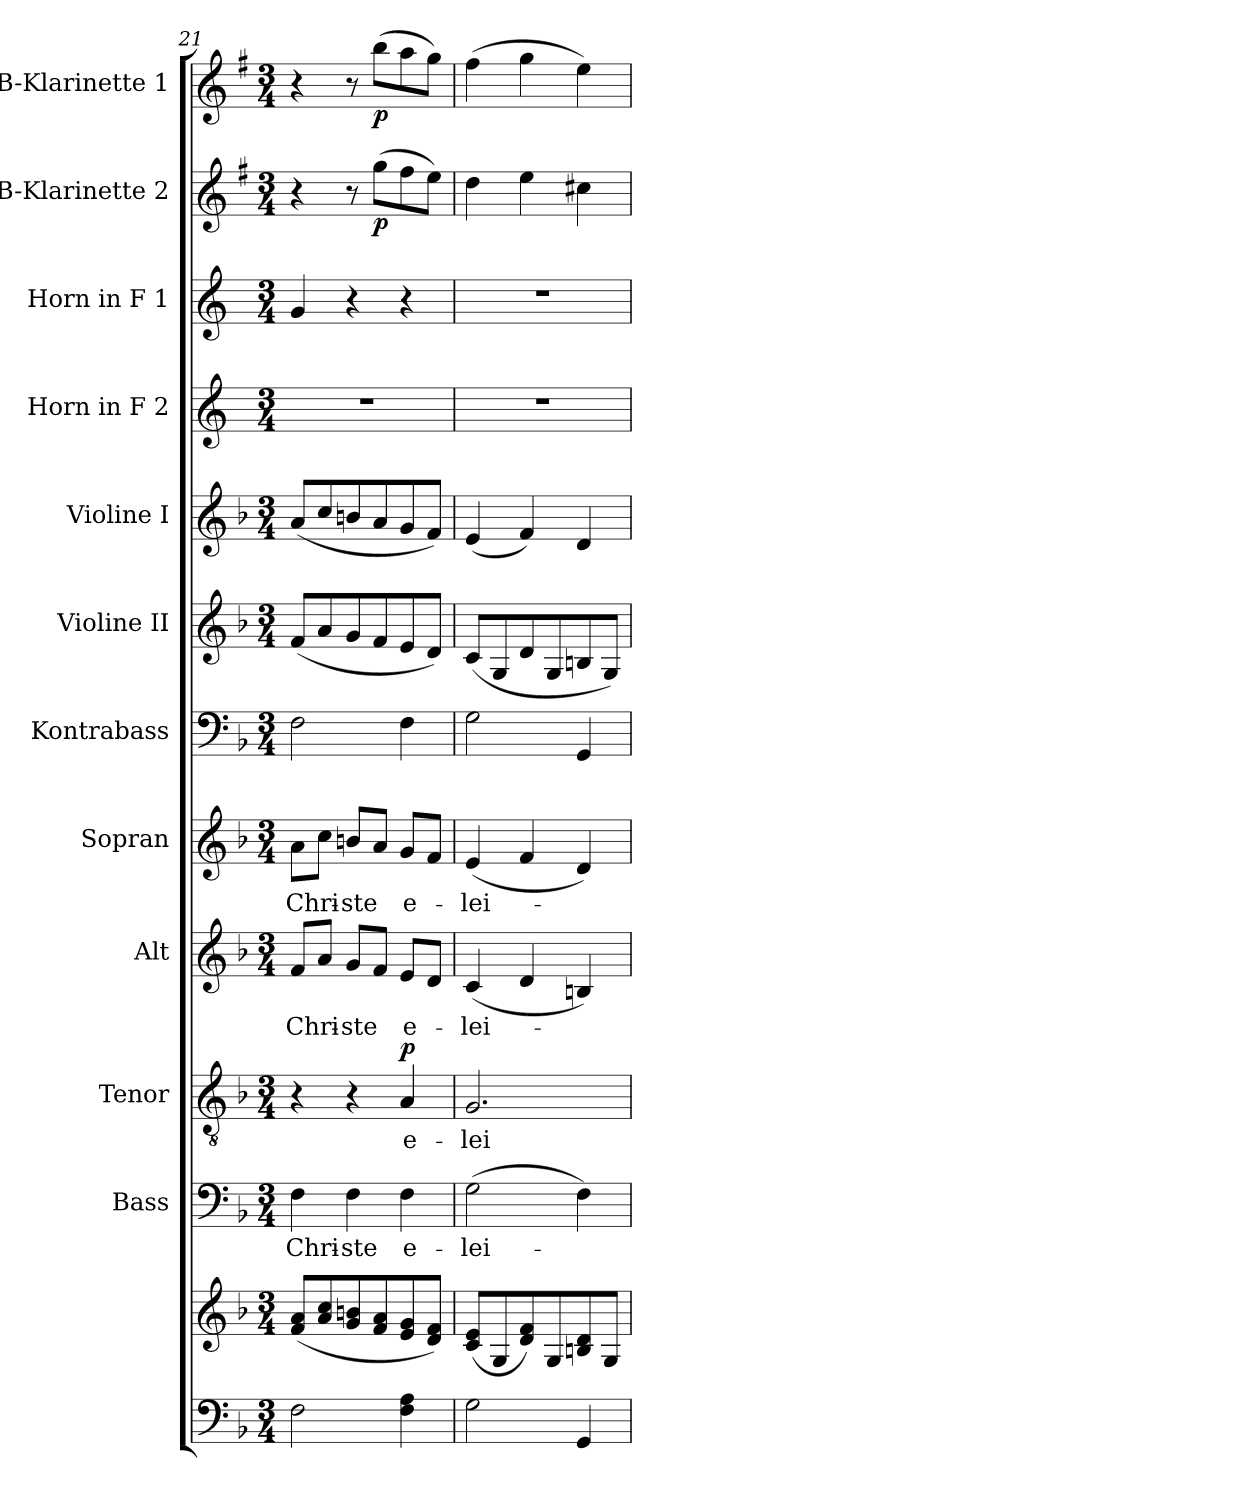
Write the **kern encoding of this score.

**kern	**kern	**kern	**text	**kern	**text	**dynam	**kern	**text	**kern	**text	**kern	**kern	**kern	**kern	**kern	**kern	**dynam	**kern	**dynam
*part12	*part12	*part11	*part11	*part10	*part10	*part10	*part9	*part9	*part8	*part8	*part7	*part6	*part5	*part4	*part3	*part2	*part2	*part1	*part1
*staff13	*staff12	*staff11	*staff11	*staff10	*staff10	*staff10	*staff9	*staff9	*staff8	*staff8	*staff7	*staff6	*staff5	*staff4	*staff3	*staff2	*staff2	*staff1	*staff1
*	*	*I"Bass	*	*I"Tenor	*	*	*I"Alt	*	*I"Sopran	*	*I"Kontrabass	*I"Violine II	*I"Violine I	*I"Horn in F 2	*I"Horn in F 1	*I"B-Klarinette 2	*	*I"B-Klarinette 1	*
*	*	*I'B.	*	*I'T.	*	*	*I'A.	*	*I'S.	*	*I'Kb.	*I'Vl. II	*I'Vl. I	*	*	*I'B Kl. 2	*	*I'B Kl. 1	*
*clefF4	*clefG2	*clefF4	*	*clefGv2	*	*	*clefG2	*	*clefG2	*	*clefF4	*clefG2	*clefG2	*clefG2	*clefG2	*clefG2	*	*clefG2	*
*	*	*	*	*	*	*	*	*	*	*	*ITrd7c12	*	*	*ITrd4c7	*ITrd4c7	*ITrd1c2	*	*ITrd1c2	*
*k[b-]	*k[b-]	*k[b-]	*	*k[b-]	*	*	*k[b-]	*	*k[b-]	*	*k[b-]	*k[b-]	*k[b-]	*k[b-]	*k[b-]	*k[b-]	*	*k[b-]	*
*F:	*F:	*F:	*	*F:	*	*	*F:	*	*F:	*	*F:	*F:	*F:	*F:	*F:	*F:	*	*F:	*
*M3/4	*M3/4	*M3/4	*	*M3/4	*	*	*M3/4	*	*M3/4	*	*M3/4	*M3/4	*M3/4	*M3/4	*M3/4	*M3/4	*	*M3/4	*
=21	=21	=21	=21	=21	=21	=21	=21	=21	=21	=21	=21	=21	=21	=21	=21	=21	=21	=21	=21
!	!	!	!LO:LY:b	!	!	!	!	!LO:LY:b	!	!LO:LY:b	!	!	!	!	!	!	!	!	!
2F\	(<8f/ 8a/L	4F\	Chri-	4r	.	.	8f/L	Chri-	8a\L	Chri-	2FF\	(<8f/L	(<8a/L	2.r	4c/	4r	.	4r	.
.	8a/ 8cc/	.	.	.	.	.	8a/J	.	8cc\J	.	.	8a/	8cc/	.	.	.	.	.	.
!	!	!	!LO:LY:b	!	!	!	!	!LO:LY:b	!	!LO:LY:b	!	!	!	!	!	!	!	!	!
.	8g/ 8bn/	4F\	-ste	4r	.	.	8g/L	-ste	8bn/L	-ste	.	8g/	8bn/	.	4r	8r	.	8r	.
!	!	!	!	!	!	!	!	!	!	!	!	!	!	!	!	!	!LO:DY:b	!	!LO:DY:b
.	8f/ 8a/	.	.	.	.	.	8f/J	.	8a/J	.	.	8f/	8a/	.	.	(>8ff\L	p	(>8aa\L	p
!	!	!	!LO:LY:b	!	!LO:LY:b	!LO:DY:a	!	!LO:LY:b	!	!LO:LY:b	!	!	!	!	!	!	!	!	!
4F\ 4A\	8e/ 8g/	4F\	e-	4A/	e-	p	8e/L	e-	8g/L	e-	4FF\	8e/	8g/	.	4r	8ee\	.	8gg\	.
.	8d/ 8f/J)	.	.	.	.	.	8d/J	.	8f/J	.	.	8d/J)	8f/J)	.	.	8dd\J)	.	8ff\J)	.
=22	=22	=22	=22	=22	=22	=22	=22	=22	=22	=22	=22	=22	=22	=22	=22	=22	=22	=22	=22
!	!	!	!LO:LY:b	!	!LO:LY:b	!	!	!LO:LY:b	!	!LO:LY:b	!	!	!	!	!	!	!	!	!
2G\	(<8c/ 8e/L	(>2G\	-lei-	2.G/	-lei-	.	(<4c/	-lei-	(<4e/	-lei-	2GG\	(<8c/L	(<4e/	2.r	2.r	4cc\	.	(>4ee\	.
.	8G/	.	.	.	.	.	.	.	.	.	.	8G/	.	.	.	.	.	.	.
.	8d/ 8f/)	.	.	.	.	.	4d/	.	4f/	.	.	8d/	4f/)	.	.	4dd\	.	4ff\	.
.	8G/	.	.	.	.	.	.	.	.	.	.	8G/	.	.	.	.	.	.	.
4GG/	8Bn/ 8d/	4F\)	.	.	.	.	4Bn/)	.	4d/)	.	4GGG/	8Bn/	4d/	.	.	4bn\	.	4dd\)	.
.	8G/J	.	.	.	.	.	.	.	.	.	.	8G/J)	.	.	.	.	.	.	.
=	=	=	=	=	=	=	=	=	=	=	=	=	=	=	=	=	=	=	=
*-	*-	*-	*-	*-	*-	*-	*-	*-	*-	*-	*-	*-	*-	*-	*-	*-	*-	*-	*-
